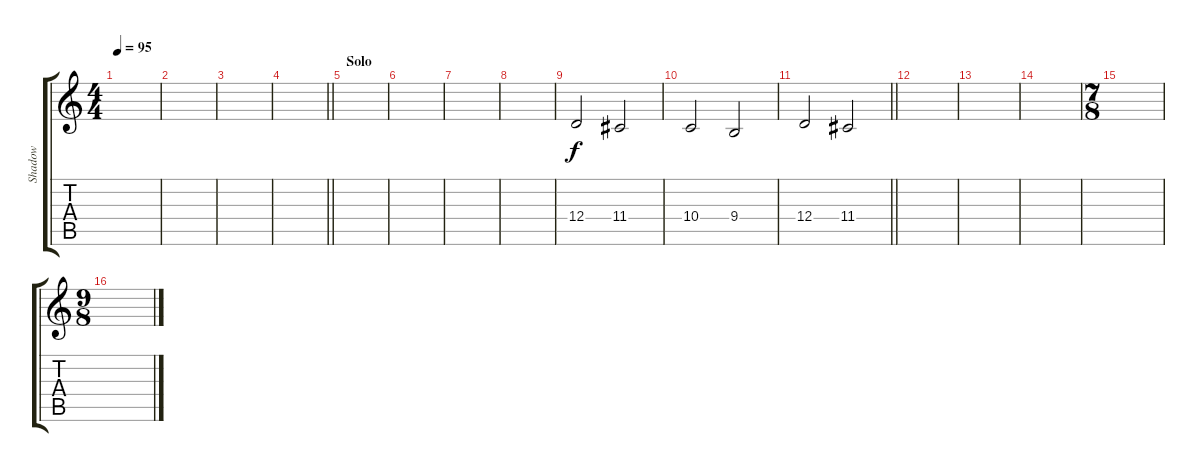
\track ("Shadow" "Shadow") {instrument clarinet}
\staff {score tabs}
\tuning (E4 B3 G3 D3 A2 D2) {hide}
\ts (4 4)
\tempo 95
\clef g2
\ks c
|
|
|
\barLineRight lightlight
|
\section ("" "Solo")
|
|
|
|
12.4.2 11.4.2 |
10.4.2 9.4.2 |
\barLineRight lightlight
12.4.2 11.4.2 |
|
|
|
\ts (7 8)
|
\ts (9 8)
